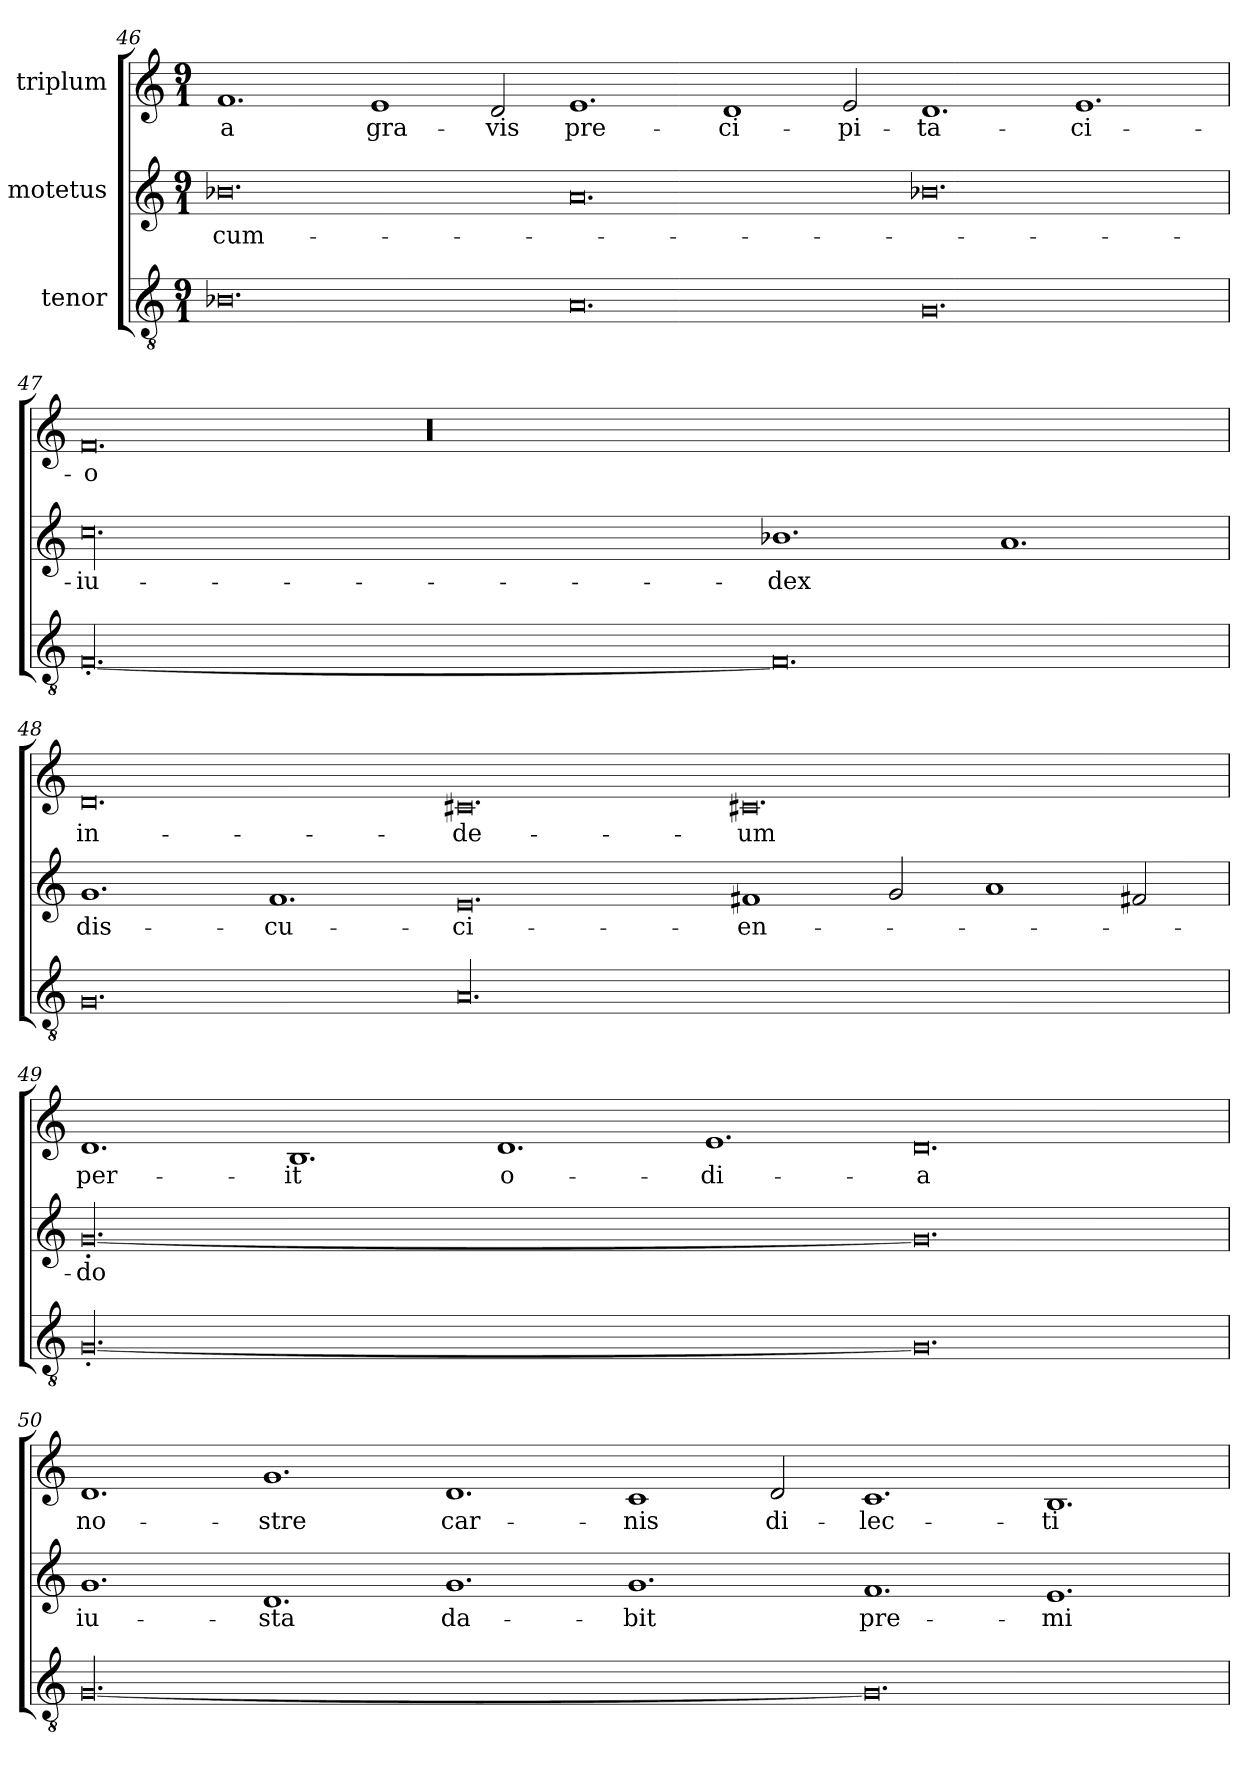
**kern	**kern	**text	**kern	**text
*part3	*part2	*part2	*part1	*part1
*staff3	*staff2	*staff2	*staff1	*staff1
*I"tenor	*I"motetus	*	*I"triplum	*
*clefGv2	*clefG2	*	*clefG2	*
*k[]	*k[]	*	*k[]	*
*C:	*C:	*	*C:	*
*M9/1	*M9/1	*	*M9/1	*
=46	=46	=46	=46	=46
0.B-X\	0.b-X\	cum-	1.f/	-a
.	.	.	1e/	gra-
.	.	.	2d/	-vis
0.A/	0.a/	.	1.e/	pre-
.	.	.	1d/	-ci-
.	.	.	2e/	-pi-
0.G/	0.b-X\	.	1.d/	-ta-
.	.	.	1.e/	-ci-
=47	=47	=47	=47	=47
[00.F'/	00.cc\	iu-	0.f/	-o
.	.	.	00.r	.
0.F/]	1.b-X\	-dex	.	.
.	1.a/	.	.	.
=48	=48	=48	=48	=48
0.G/	1.g/	dis-	0.d/	in-
.	1.f/	-cu-	.	.
00.A/	0.e/	-ci-	0.c#X/	de-
.	1f#X/	-en-	0.c#X/	-um
.	2g/	.	.	.
.	1a/	.	.	.
.	2f#X/	.	.	.
!!LO:PB:g=z
=49	=49	=49	=49	=49
[00.G'/	[00.g'/	-do	1.d/	per-
.	.	.	1.B/	-it
.	.	.	1.d/	o-
.	.	.	1.e/	-di-
0.G/]	0.g/]	.	0.d/	-a
=50	=50	=50	=50	=50
[00.G/	1.g/	iu-	1.d/	no-
.	1.d/	-sta	1.g/	-stre
.	1.g/	da-	1.d/	car-
.	1.g/	-bit	1c/	-nis
.	.	.	2d/	di-
0.G/]	1.f/	pre-	1.c/	-lec-
.	1.e/	-mi-	1.B/	-ti-
=	=	=	=	=
*-	*-	*-	*-	*-
